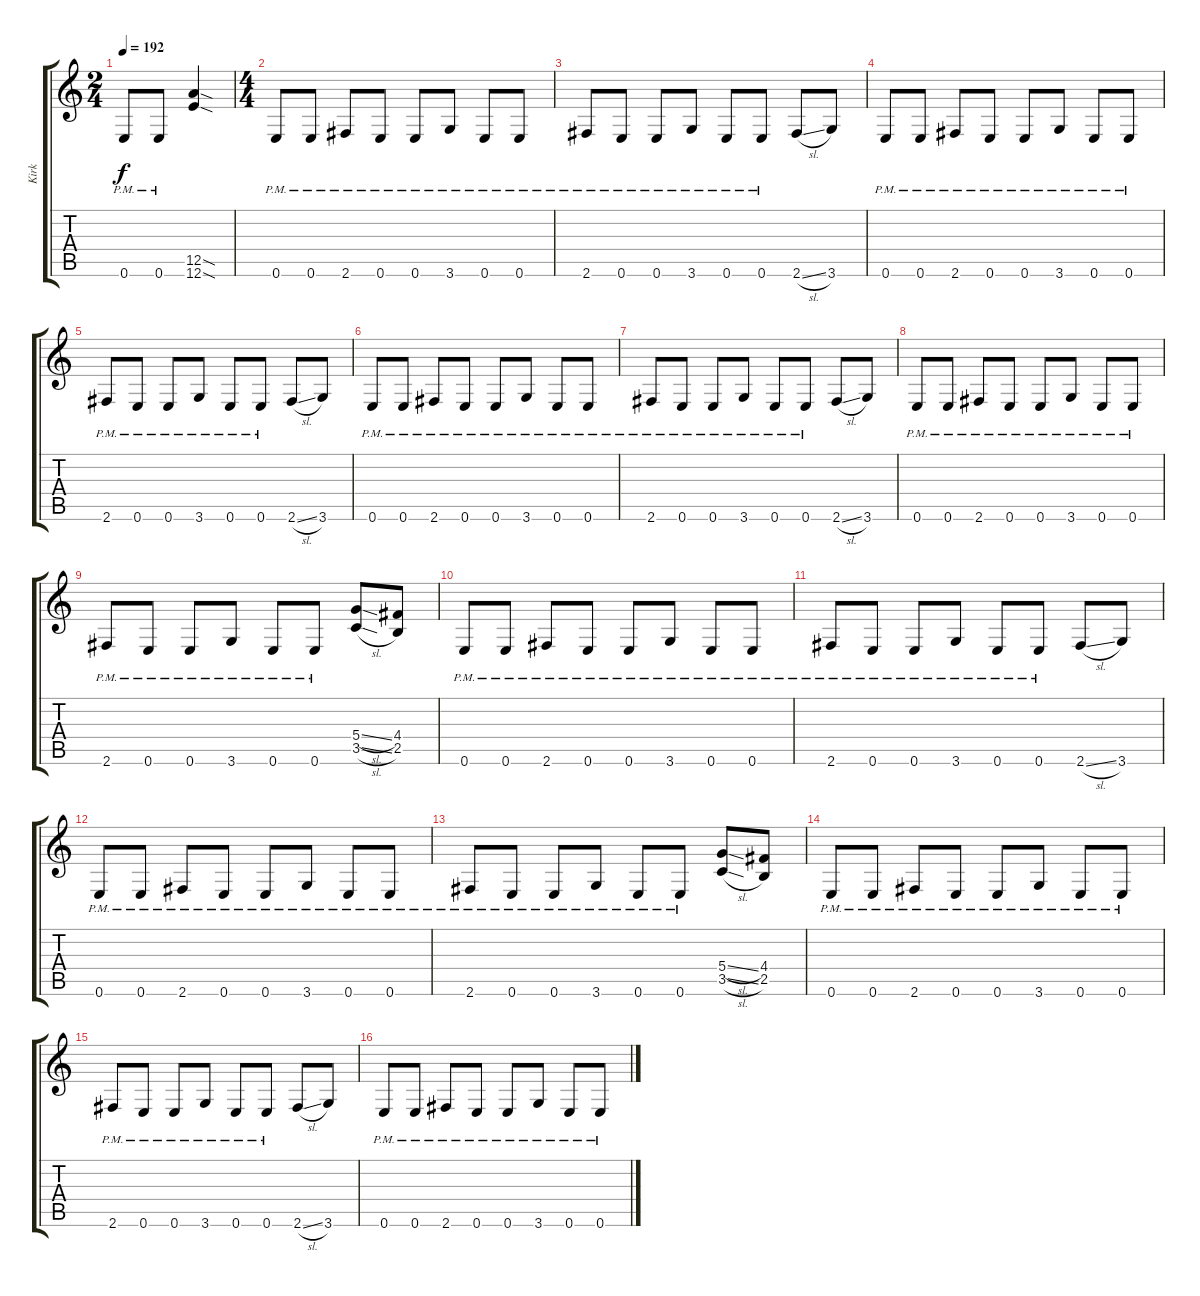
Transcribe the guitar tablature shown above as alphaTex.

\track ("Kirk" "Kirk") {instrument distortionguitar}
\staff {score tabs}
\tuning (E4 B3 G3 D3 A2 E2) {hide}
\ts (2 4)
\tempo 192
\clef g2
\ks c
0.6{pm}.8{dy f} 0.6{pm}.8 (12.5{sod} 12.6{sod}).4 |
\ts (4 4)
0.6{pm}.8 0.6{pm}.8 2.6{pm}.8 0.6{pm}.8 0.6{pm}.8 3.6{pm}.8 0.6{pm}.8 0.6{pm}.8 |
2.6{pm}.8 0.6{pm}.8 0.6{pm}.8 3.6{pm}.8 0.6{pm}.8 0.6{pm}.8 2.6{sl}.8 3.6.8 |
0.6{pm}.8 0.6{pm}.8 2.6{pm}.8 0.6{pm}.8 0.6{pm}.8 3.6{pm}.8 0.6{pm}.8 0.6{pm}.8 |
2.6{pm}.8 0.6{pm}.8 0.6{pm}.8 3.6{pm}.8 0.6{pm}.8 0.6{pm}.8 2.6{sl}.8 3.6.8 |
0.6{pm}.8 0.6{pm}.8 2.6{pm}.8 0.6{pm}.8 0.6{pm}.8 3.6{pm}.8 0.6{pm}.8 0.6{pm}.8 |
2.6{pm}.8 0.6{pm}.8 0.6{pm}.8 3.6{pm}.8 0.6{pm}.8 0.6{pm}.8 2.6{sl}.8 3.6.8 |
0.6{pm}.8 0.6{pm}.8 2.6{pm}.8 0.6{pm}.8 0.6{pm}.8 3.6{pm}.8 0.6{pm}.8 0.6{pm}.8 |
2.6{pm}.8 0.6{pm}.8 0.6{pm}.8 3.6{pm}.8 0.6{pm}.8 0.6{pm}.8 (5.4{sl} 3.5{sl}).8 (4.4 2.5).8 |
0.6{pm}.8 0.6{pm}.8 2.6{pm}.8 0.6{pm}.8 0.6{pm}.8 3.6{pm}.8 0.6{pm}.8 0.6{pm}.8 |
2.6{pm}.8 0.6{pm}.8 0.6{pm}.8 3.6{pm}.8 0.6{pm}.8 0.6{pm}.8 2.6{sl}.8 3.6.8 |
0.6{pm}.8 0.6{pm}.8 2.6{pm}.8 0.6{pm}.8 0.6{pm}.8 3.6{pm}.8 0.6{pm}.8 0.6{pm}.8 |
2.6{pm}.8 0.6{pm}.8 0.6{pm}.8 3.6{pm}.8 0.6{pm}.8 0.6{pm}.8 (5.4{sl} 3.5{sl}).8 (4.4 2.5).8 |
0.6{pm}.8 0.6{pm}.8 2.6{pm}.8 0.6{pm}.8 0.6{pm}.8 3.6{pm}.8 0.6{pm}.8 0.6{pm}.8 |
2.6{pm}.8 0.6{pm}.8 0.6{pm}.8 3.6{pm}.8 0.6{pm}.8 0.6{pm}.8 2.6{sl}.8 3.6.8 |
0.6{pm}.8 0.6{pm}.8 2.6{pm}.8 0.6{pm}.8 0.6{pm}.8 3.6{pm}.8 0.6{pm}.8 0.6{pm}.8
